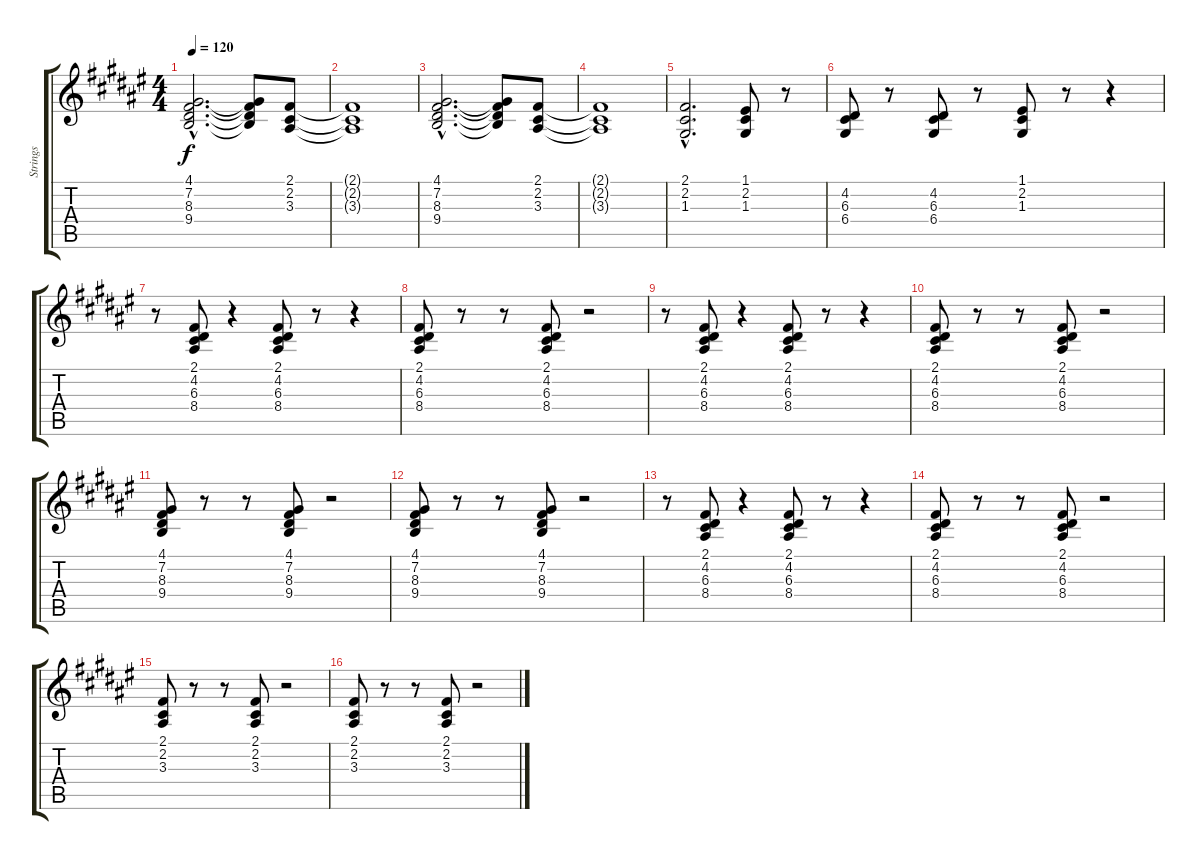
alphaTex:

\track ("Strings" "Strings") {instrument stringensemble1}
\staff {score tabs}
\tuning (E4 B3 G3 D3 A2 E2) {hide}
\ts (4 4)
\tempo 120
\clef g2
\ks f#
(4.1{hac} 7.2{hac} 8.3{hac} 9.4{hac}).2{d dy f} (4.1{t} 7.2{t} 8.3{t} 9.4{t}).8 (2.1 2.2 3.3).8 |
(2.1{t} 2.2{t} 3.3{t}).1 |
(4.1{hac} 7.2{hac} 8.3{hac} 9.4{hac}).2{d} (4.1{t} 7.2{t} 8.3{t} 9.4{t}).8 (2.1 2.2 3.3).8 |
(2.1{t} 2.2{t} 3.3{t}).1 |
(2.1{hac} 2.2{hac} 1.3{hac}).2{d} (1.1 2.2 1.3).8 r.8 |
(4.2 6.3 6.4).8 r.8 (4.2 6.3 6.4).8 r.8 (1.1 2.2 1.3).8 r.8 r.4 |
r.8 (2.1 4.2 6.3 8.4).8 r.4 (2.1 4.2 6.3 8.4).8 r.8 r.4 |
(2.1 4.2 6.3 8.4).8 r.8 r.8 (2.1 4.2 6.3 8.4).8 r.2 |
r.8 (2.1 4.2 6.3 8.4).8 r.4 (2.1 4.2 6.3 8.4).8 r.8 r.4 |
(2.1 4.2 6.3 8.4).8 r.8 r.8 (2.1 4.2 6.3 8.4).8 r.2 |
(4.1 7.2 8.3 9.4).8 r.8 r.8 (4.1 7.2 8.3 9.4).8 r.2 |
(4.1 7.2 8.3 9.4).8 r.8 r.8 (4.1 7.2 8.3 9.4).8 r.2 |
r.8 (2.1 4.2 6.3 8.4).8 r.4 (2.1 4.2 6.3 8.4).8 r.8 r.4 |
(2.1 4.2 6.3 8.4).8 r.8 r.8 (2.1 4.2 6.3 8.4).8 r.2 |
(2.1 2.2 3.3).8 r.8 r.8 (2.1 2.2 3.3).8 r.2 |
(2.1 2.2 3.3).8 r.8 r.8 (2.1 2.2 3.3).8 r.2
